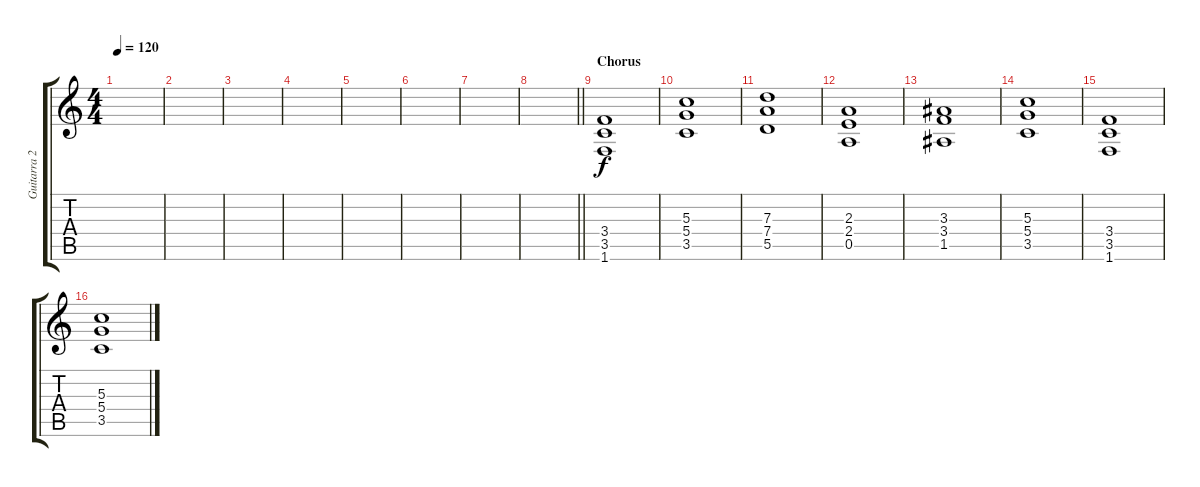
\track ("Guitarra 2" "Guitarra 2") {instrument overdrivenguitar}
\staff {score tabs}
\tuning (E4 B3 G3 D3 A2 E2) {hide}
\ts (4 4)
\tempo 120
\clef g2
\ks c
|
|
|
|
|
|
|
\barLineRight lightlight
|
\section ("" "Chorus")
(3.4 3.5 1.6).1{volume 10 balance 10} |
(5.3 5.4 3.5).1 |
(7.3 7.4 5.5).1 |
(2.3 2.4 0.5).1 |
(3.3 3.4 1.5).1 |
(5.3 5.4 3.5).1 |
(3.4 3.5 1.6).1 |
(5.3 5.4 3.5).1
